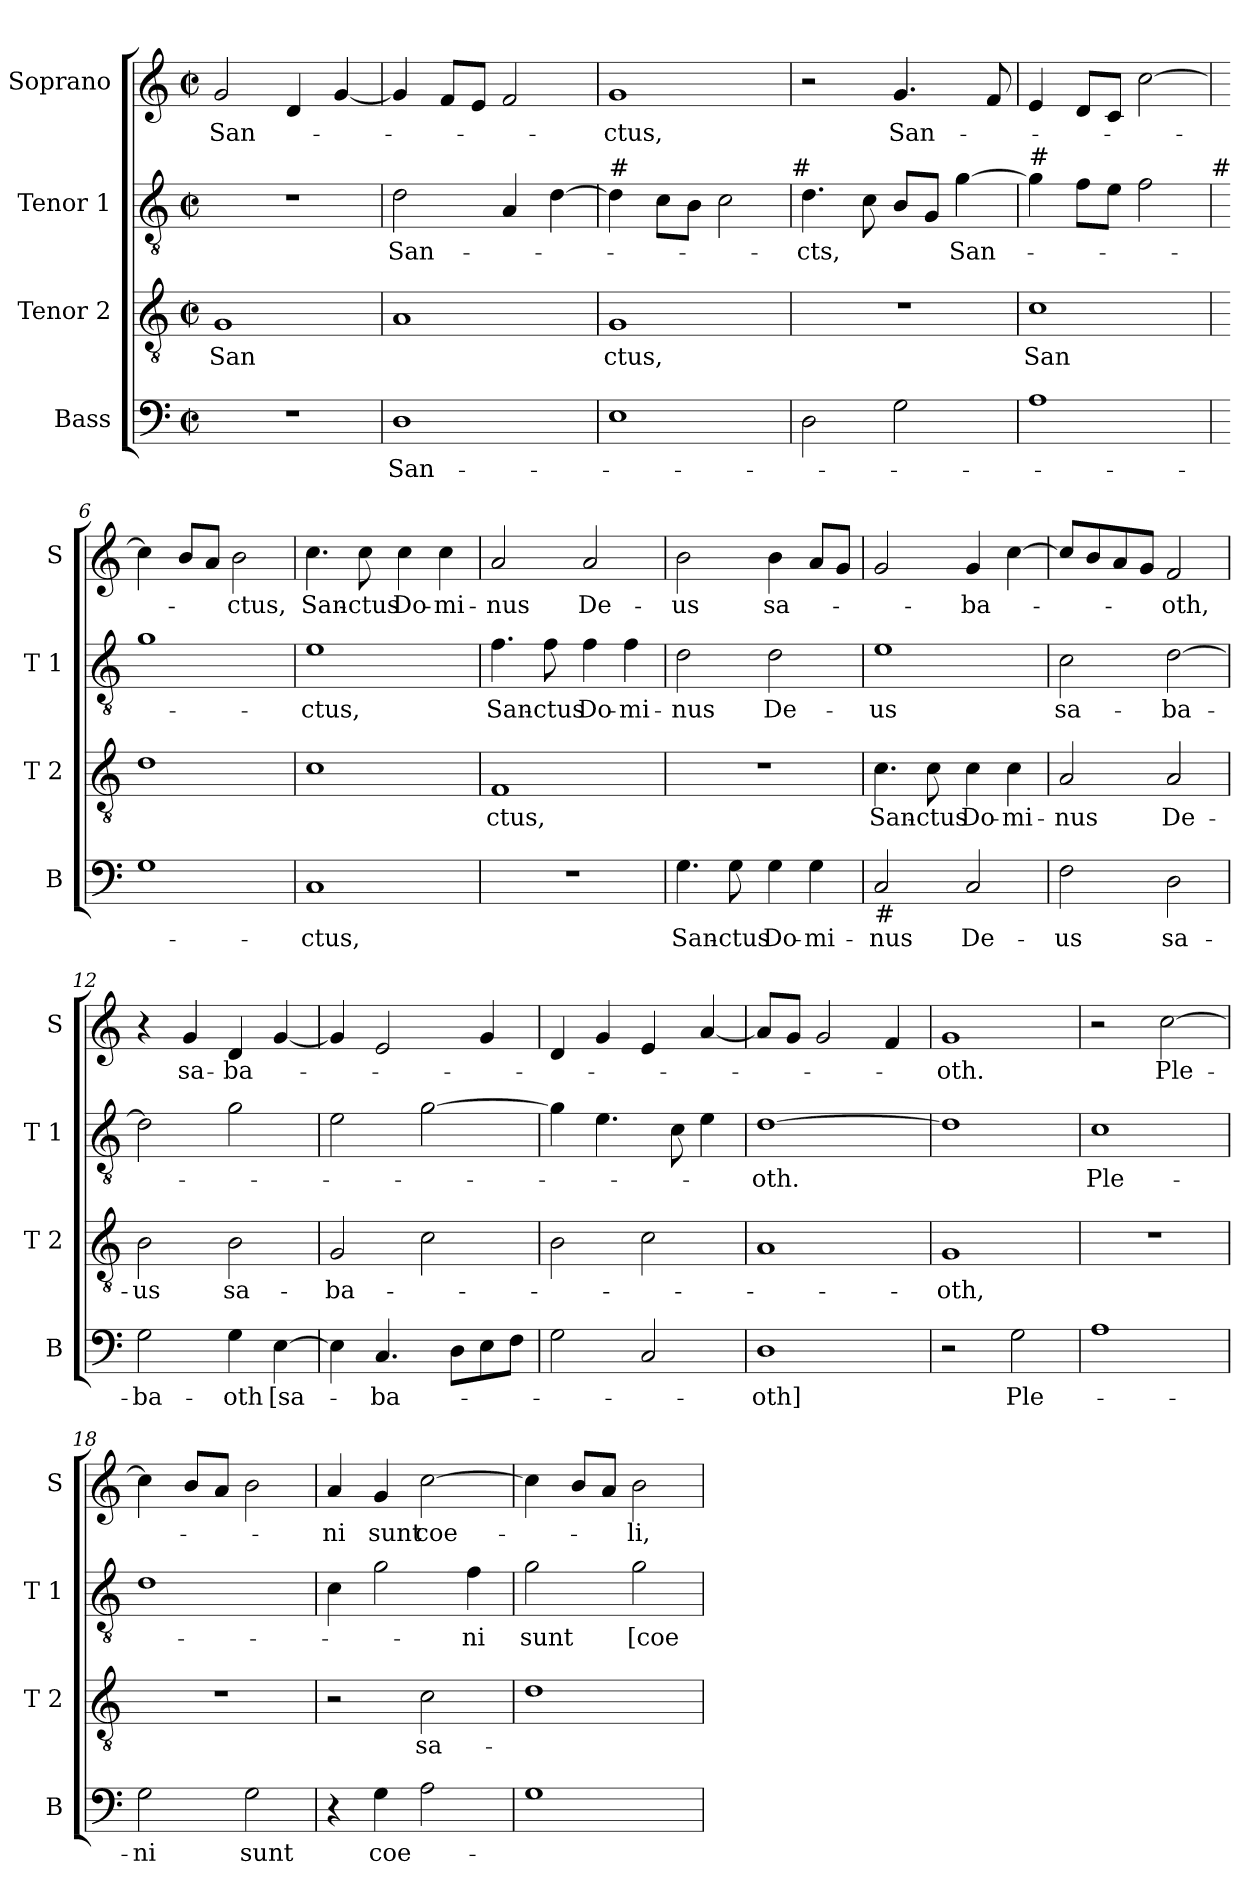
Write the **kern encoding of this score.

**kern	**text	**kern	**text	**kern	**text	**kern	**text
*part4	*part4	*part3	*part3	*part2	*part2	*part1	*part1
*staff4	*staff4	*staff3	*staff3	*staff2	*staff2	*staff1	*staff1
*I"Bass	*	*I"Tenor 2	*	*I"Tenor 1	*	*I"Soprano	*
*I'B	*	*I'T 2	*	*I'T 1	*	*I'S	*
*clefF4	*	*clefGv2	*	*clefGv2	*	*clefG2	*
*k[]	*	*k[]	*	*k[]	*	*k[]	*
*C:	*	*C:	*	*C:	*	*C:	*
*M2/2	*	*M2/2	*	*M2/2	*	*M2/2	*
*met(c|)	*	*met(c|)	*	*met(c|)	*	*met(c|)	*
=1	=1	=1	=1	=1	=1	=1	=1
1r	.	1G	San	1r	.	2g/	San-
.	.	.	.	.	.	4d/	.
.	.	.	.	.	.	[4g/	.
=2	=2	=2	=2	=2	=2	=2	=2
1D	San-	1A	.	2d\	San-	4g/]	.
.	.	.	.	.	.	8f/L	.
.	.	.	.	.	.	8e/J	.
.	.	.	.	4A/	.	2f/	.
.	.	.	.	[4d\	.	.	.
=3	=3	=3	=3	=3	=3	=3	=3
!	!	!	!	!LO:TX:a:t=#	!	!	!
1E	.	1G	ctus,	4d\]	.	1g	-ctus,
.	.	.	.	8c\L	.	.	.
.	.	.	.	8B\J	.	.	.
.	.	.	.	2c\	.	.	.
!	!	!	!	!LO:TX:a:t=#	!	!	!
=4	=4	=4	=4	=4	=4	=4	=4
2D\	.	1r	.	4.d\	-cts,	2r	.
.	.	.	.	8c\	.	.	.
2G\	.	.	.	8B/L	.	4.g/	San-
.	.	.	.	8G/J	.	.	.
.	.	.	.	[4g\	San-	.	.
.	.	.	.	.	.	8f/	.
=5	=5	=5	=5	=5	=5	=5	=5
!	!	!	!	!LO:TX:a:t=#	!	!	!
1A	.	1c	San	4g\]	.	4e/	.
.	.	.	.	8f\L	.	8d/L	.
.	.	.	.	8e\J	.	8c/J	.
.	.	.	.	2f\	.	[2cc\	.
!	!	!	!	!LO:TX:a:t=#	!	!	!
=6	=6	=6	=6	=6	=6	=6	=6
1G	.	1d	.	1g	.	4cc\]	.
.	.	.	.	.	.	8b/L	.
.	.	.	.	.	.	8a/J	.
.	.	.	.	.	.	2b\	-ctus,
!!LO:LB:g=z
=7	=7	=7	=7	=7	=7	=7	=7
1C	-ctus,	1c	.	1e	-ctus,	4.cc\	San-
.	.	.	.	.	.	8cc\	-ctus
.	.	.	.	.	.	4cc\	Do-
.	.	.	.	.	.	4cc\	-mi-
=8	=8	=8	=8	=8	=8	=8	=8
1r	.	1F	ctus,	4.f\	San-	2a/	-nus
.	.	.	.	8f\	-ctus	.	.
.	.	.	.	4f\	Do-	2a/	De-
.	.	.	.	4f\	-mi-	.	.
=9	=9	=9	=9	=9	=9	=9	=9
4.G\	San-	1r	.	2d\	-nus	2b\	-us
8G\	-ctus	.	.	.	.	.	.
4G\	Do-	.	.	2d\	De-	4b\	sa-
4G\	-mi-	.	.	.	.	8a/L	.
.	.	.	.	.	.	8g/J	.
=10	=10	=10	=10	=10	=10	=10	=10
!LO:TX:b:t=#	!	!	!	!	!	!	!
2C/	-nus	4.c\	San-	1e	-us	2g/	.
.	.	8c\	-ctus	.	.	.	.
2C/	De-	4c\	Do-	.	.	4g/	-ba-
.	.	4c\	-mi-	.	.	[4cc\	.
=11	=11	=11	=11	=11	=11	=11	=11
2F\	-us	2A/	-nus	2c\	sa-	8cc/L]	.
.	.	.	.	.	.	8b/	.
.	.	.	.	.	.	8a/	.
.	.	.	.	.	.	8g/J	.
2D\	sa-	2A/	De-	[2d\	-ba-	2f/	-oth,
=12	=12	=12	=12	=12	=12	=12	=12
2G\	-ba-	2B\	-us	2d\]	.	4r	.
.	.	.	.	.	.	4g/	sa-
4G\	-oth	2B\	sa-	2g\	.	4d/	-ba-
[4E\	[sa-	.	.	.	.	[4g/	.
!!LO:LB:g=z
=13	=13	=13	=13	=13	=13	=13	=13
4E\]	.	2G/	-ba-	2e\	.	4g/]	.
4.C/	-ba-	.	.	.	.	2e/	.
.	.	2c\	.	[2g\	.	.	.
8D\L	.	.	.	.	.	.	.
8E\	.	.	.	.	.	4g/	.
8F\J	.	.	.	.	.	.	.
=14	=14	=14	=14	=14	=14	=14	=14
2G\	.	2B\	.	4g\]	.	4d/	.
.	.	.	.	4.e\	.	4g/	.
2C/	.	2c\	.	.	.	4e/	.
.	.	.	.	8c\	.	.	.
.	.	.	.	4e\	.	[4a/	.
=15	=15	=15	=15	=15	=15	=15	=15
1D	-oth]	1A	.	[1d	-oth.	8a/L]	.
.	.	.	.	.	.	8g/J	.
.	.	.	.	.	.	2g/	.
.	.	.	.	.	.	4f/	.
=16	=16	=16	=16	=16	=16	=16	=16
2r	.	1G	-oth,	1d]	.	1g	-oth.
2G\	Ple-	.	.	.	.	.	.
=17	=17	=17	=17	=17	=17	=17	=17
1A	.	1r	.	1c	Ple-	2r	.
.	.	.	.	.	.	[2cc\	Ple-
=18	=18	=18	=18	=18	=18	=18	=18
2G\	-ni	1r	.	1d	.	4cc\]	.
.	.	.	.	.	.	8b/L	.
.	.	.	.	.	.	8a/J	.
2G\	sunt	.	.	.	.	2b\	.
!!LO:PB:g=z
=19	=19	=19	=19	=19	=19	=19	=19
4r	.	2r	.	4c\	.	4a/	-ni
4G\	coe-	.	.	2g\	.	4g/	sunt
2A\	.	2c\	sa-	.	.	[2cc\	coe-
.	.	.	.	4f\	-ni	.	.
=20	=20	=20	=20	=20	=20	=20	=20
1G	.	1d	.	2g\	sunt	4cc\]	.
.	.	.	.	.	.	8b/L	.
.	.	.	.	.	.	8a/J	.
.	.	.	.	2g\	[coe-	2b\	-li,
=	=	=	=	=	=	=	=
*-	*-	*-	*-	*-	*-	*-	*-
